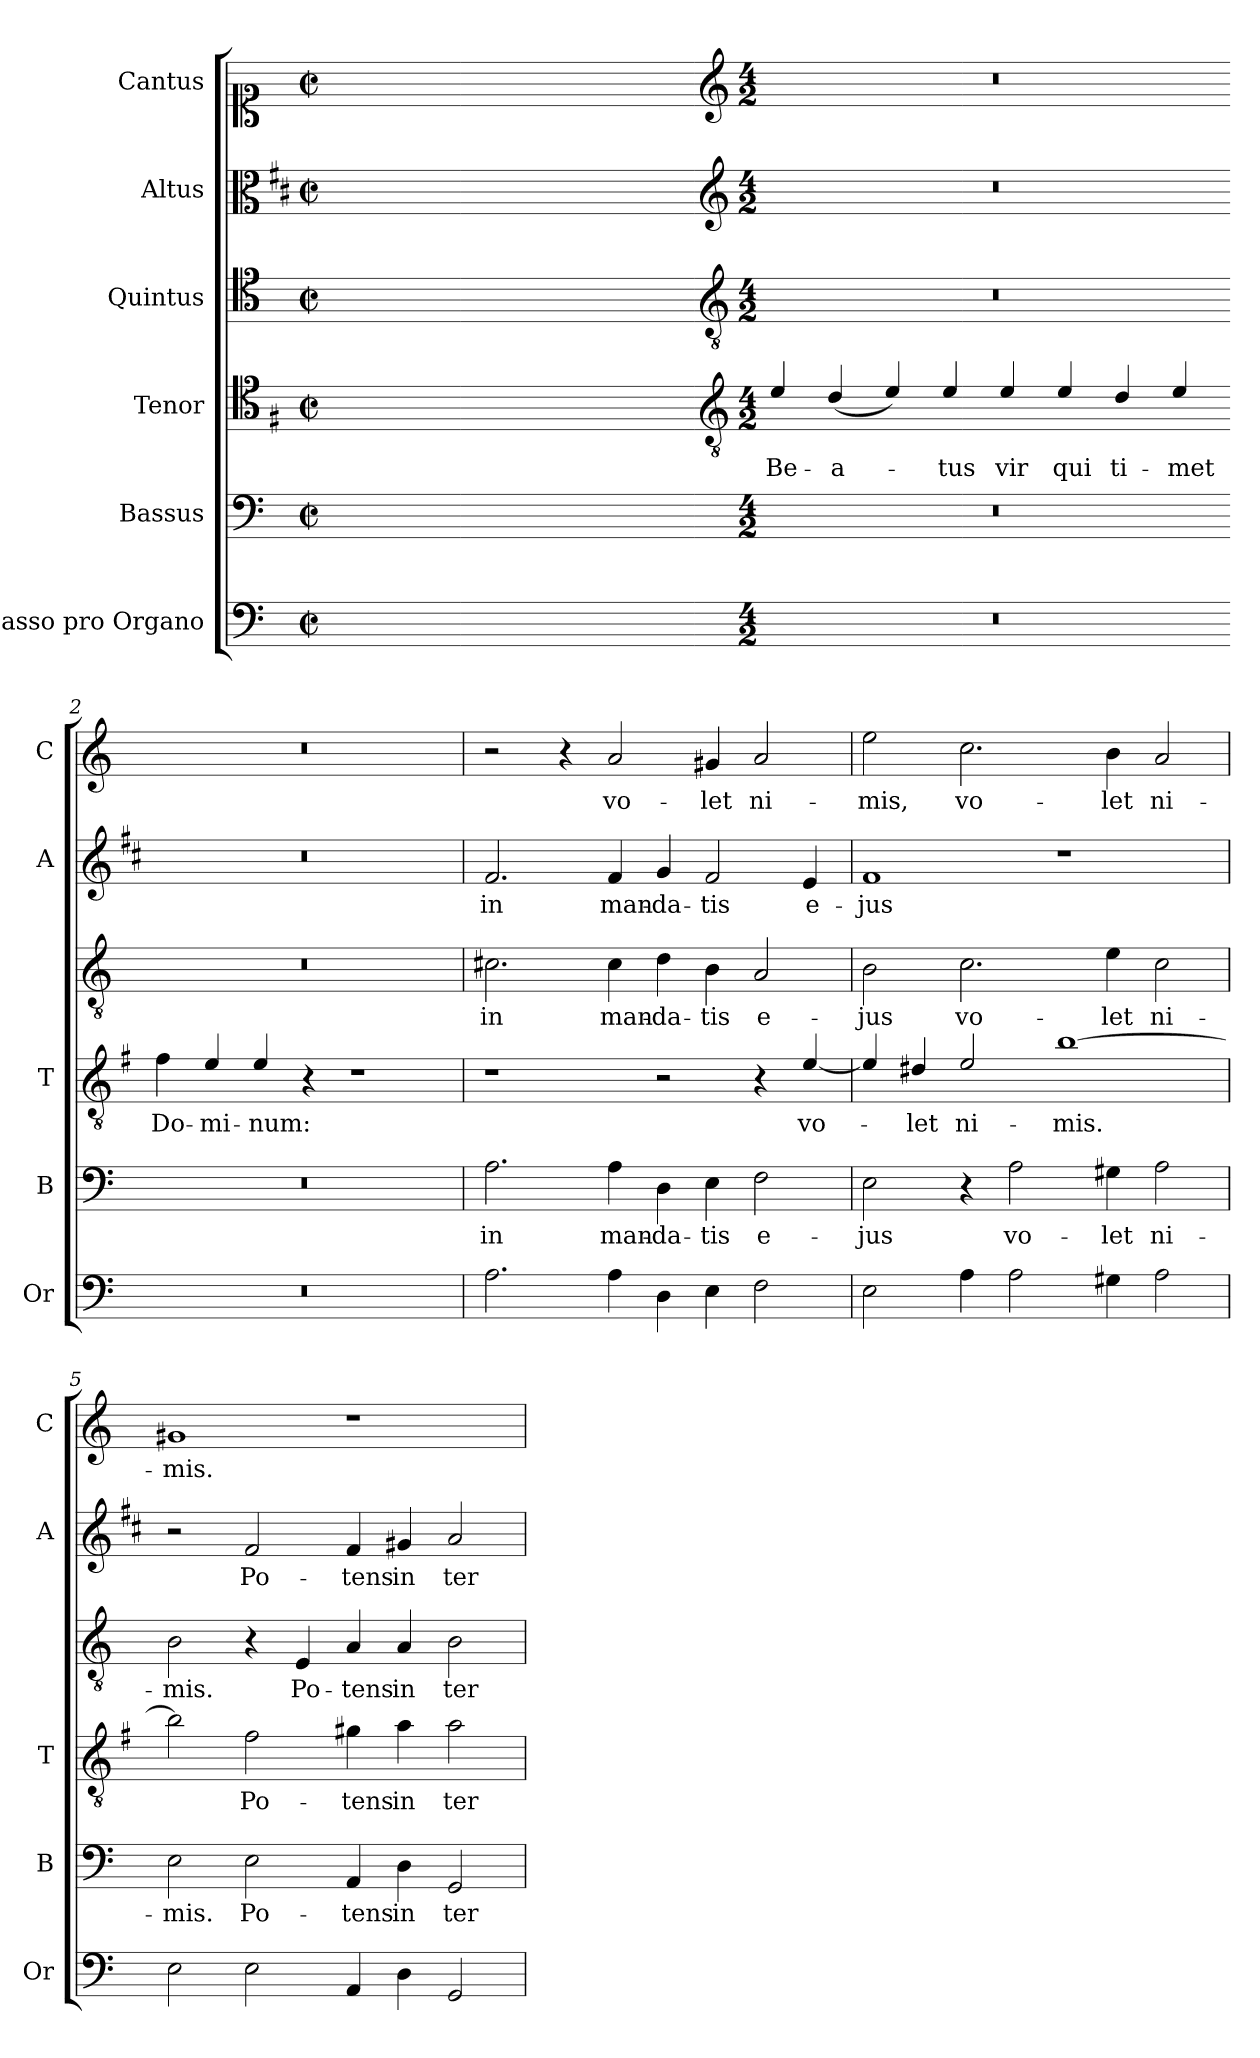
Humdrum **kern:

**kern	**kern	**text	**kern	**text	**kern	**text	**kern	**text	**kern	**text
*part6	*part5	*part5	*part4	*part4	*part3	*part3	*part2	*part2	*part1	*part1
*staff6	*staff5	*staff5	*staff4	*staff4	*staff3	*staff3	*staff2	*staff2	*staff1	*staff1
*I"Basso pro Organo	*I"Bassus	*	*I"Tenor	*	*I"Quintus	*	*I"Altus	*	*I"Cantus	*
*I'Or	*I'B	*	*I'T	*	*	*	*I'A	*	*I'C	*
*clefF4	*clefF4	*	*clefC4	*	*clefC4	*	*clefC3	*	*clefC1	*
*	*	*	*ITrd4c7	*	*	*	*ITrd1c2	*	*	*
*k[]	*k[]	*	*k[]	*	*k[]	*	*k[]	*	*k[]	*
*C:	*C:	*	*C:	*	*C:	*	*C:	*	*C:	*
*M2/2	*M2/2	*	*M2/2	*	*M2/2	*	*M2/2	*	*M2/2	*
*met(c|)	*met(c|)	*	*met(c|)	*	*met(c|)	*	*met(c|)	*	*met(c|)	*
=	=	=	=	=	=	=	=	=	=	=
1ryy	1ryy	.	1ryy	.	1ryy	.	1ryy	.	1ryy	.
=1X-	=1X-	=1X-	=1X-	=1X-	=1X-	=1X-	=1X-	=1X-	=1X-	=1X-
4ryy	4ryy	.	4ryy	.	4ryy	.	4ryy	.	4ryy	.
4ryy	4ryy	.	4ryy	.	4ryy	.	4ryy	.	4ryy	.
4ryy	4ryy	.	4ryy	.	4ryy	.	4ryy	.	4ryy	.
4ryy	4ryy	.	4ryy	.	4ryy	.	4ryy	.	4ryy	.
=1-	=1-	=1-	=1-	=1-	=1-	=1-	=1-	=1-	=1-	=1-
*	*	*	*clefGv2	*	*clefGv2	*	*clefG2	*	*clefG2	*
*M4/2	*M4/2	*	*M4/2	*	*M4/2	*	*M4/2	*	*M4/2	*
!	!	!	!	!LO:LY:b	!	!	!	!	!	!
0r	0r	.	4A/	Be-	0r	.	0r	.	0r	.
!	!	!	!	!LO:LY:b	!	!	!	!	!	!
.	.	.	(<4G/	-a-	.	.	.	.	.	.
.	.	.	4A/)	.	.	.	.	.	.	.
!	!	!	!	!LO:LY:b	!	!	!	!	!	!
.	.	.	4A/	-tus	.	.	.	.	.	.
!	!	!	!	!LO:LY:b	!	!	!	!	!	!
.	.	.	4A/	vir	.	.	.	.	.	.
!	!	!	!	!LO:LY:b	!	!	!	!	!	!
.	.	.	4A/	qui	.	.	.	.	.	.
!	!	!	!	!LO:LY:b	!	!	!	!	!	!
.	.	.	4G/	ti-	.	.	.	.	.	.
!	!	!	!	!LO:LY:b	!	!	!	!	!	!
.	.	.	4A/	-met	.	.	.	.	.	.
=2-	=2-	=2-	=2-	=2-	=2-	=2-	=2-	=2-	=2-	=2-
!	!	!	!	!LO:LY:b	!	!	!	!	!	!
0r	0r	.	4B\	Do-	0r	.	0r	.	0r	.
!	!	!	!	!LO:LY:b	!	!	!	!	!	!
.	.	.	4A/	-mi-	.	.	.	.	.	.
!	!	!	!	!LO:LY:b	!	!	!	!	!	!
.	.	.	4A/	-num:	.	.	.	.	.	.
.	.	.	4r	.	.	.	.	.	.	.
.	.	.	1r	.	.	.	.	.	.	.
=3	=3	=3	=3	=3	=3	=3	=3	=3	=3	=3
!	!	!LO:LY:b	!	!	!	!LO:LY:b	!	!LO:LY:b	!	!
2.A\	2.A\	in	1r	.	2.c#X\	in	2.e/	in	2r	.
.	.	.	.	.	.	.	.	.	4r	.
!	!	!LO:LY:b	!	!	!	!LO:LY:b	!	!LO:LY:b	!	!LO:LY:b
4A\	4A\	man-	.	.	4c#\	man-	4e/	man-	2a/	vo-
!	!	!LO:LY:b	!	!	!	!LO:LY:b	!	!LO:LY:b	!	!
4D\	4D\	-da-	2r	.	4d\	-da-	4f/	-da-	.	.
!	!	!LO:LY:b	!	!	!	!LO:LY:b	!	!LO:LY:b	!	!LO:LY:b
4E\	4E\	-tis	.	.	4B\	-tis	2e/	-tis	4g#X/	-let
!	!	!LO:LY:b	!	!	!	!LO:LY:b	!	!	!	!LO:LY:b
2F\	2F\	e-	4r	.	2A/	e-	.	.	2a/	ni-
!	!	!	!	!LO:LY:b	!	!	!	!LO:LY:b	!	!
.	.	.	[4A/	vo-	.	.	4d/	e-	.	.
=4	=4	=4	=4	=4	=4	=4	=4	=4	=4	=4
!	!	!LO:LY:b	!	!	!	!LO:LY:b	!	!LO:LY:b	!	!LO:LY:b
2E\	2E\	-jus	4A/]	.	2B\	-jus	1e	-jus	2ee\	-mis,
!	!	!	!	!LO:LY:b	!	!	!	!	!	!
.	.	.	4G#X/	-let	.	.	.	.	.	.
!	!	!	!	!LO:LY:b	!	!LO:LY:b	!	!	!	!LO:LY:b
4A\	4r	.	2A/	ni-	2.c\	vo-	.	.	2.cc\	vo-
!	!	!LO:LY:b	!	!	!	!	!	!	!	!
2A\	2A\	vo-	.	.	.	.	.	.	.	.
!	!	!	!	!LO:LY:b	!	!	!	!	!	!
.	.	.	[1e	-mis.	.	.	1r	.	.	.
!	!	!LO:LY:b	!	!	!	!LO:LY:b	!	!	!	!LO:LY:b
4G#X\	4G#X\	-let	.	.	4e\	-let	.	.	4b\	-let
!	!	!LO:LY:b	!	!	!	!LO:LY:b	!	!	!	!LO:LY:b
2A\	2A\	ni-	.	.	2c\	ni-	.	.	2a/	ni-
!!LO:LB:g=z
=5	=5	=5	=5	=5	=5	=5	=5	=5	=5	=5
!	!	!LO:LY:b	!	!	!	!LO:LY:b	!	!	!	!LO:LY:b
2E\	2E\	-mis.	2e\]	.	2B\	-mis.	2r	.	1g#X	-mis.
!	!	!LO:LY:b	!	!LO:LY:b	!	!	!	!LO:LY:b	!	!
2E\	2E\	Po-	2B\	Po-	4r	.	2e/	Po-	.	.
!	!	!	!	!	!	!LO:LY:b	!	!	!	!
.	.	.	.	.	4E/	Po-	.	.	.	.
!	!	!LO:LY:b	!	!LO:LY:b	!	!LO:LY:b	!	!LO:LY:b	!	!
4AA/	4AA/	-tens	4c#X\	-tens	4A/	-tens	4e/	-tens	1r	.
!	!	!LO:LY:b	!	!LO:LY:b	!	!LO:LY:b	!	!LO:LY:b	!	!
4D\	4D\	in	4d\	in	4A/	in	4f#X/	in	.	.
!	!	!LO:LY:b	!	!LO:LY:b	!	!LO:LY:b	!	!LO:LY:b	!	!
2GG/	2GG/	ter-	2d\	ter-	2B\	ter-	2g/	ter-	.	.
=	=	=	=	=	=	=	=	=	=	=
*-	*-	*-	*-	*-	*-	*-	*-	*-	*-	*-
